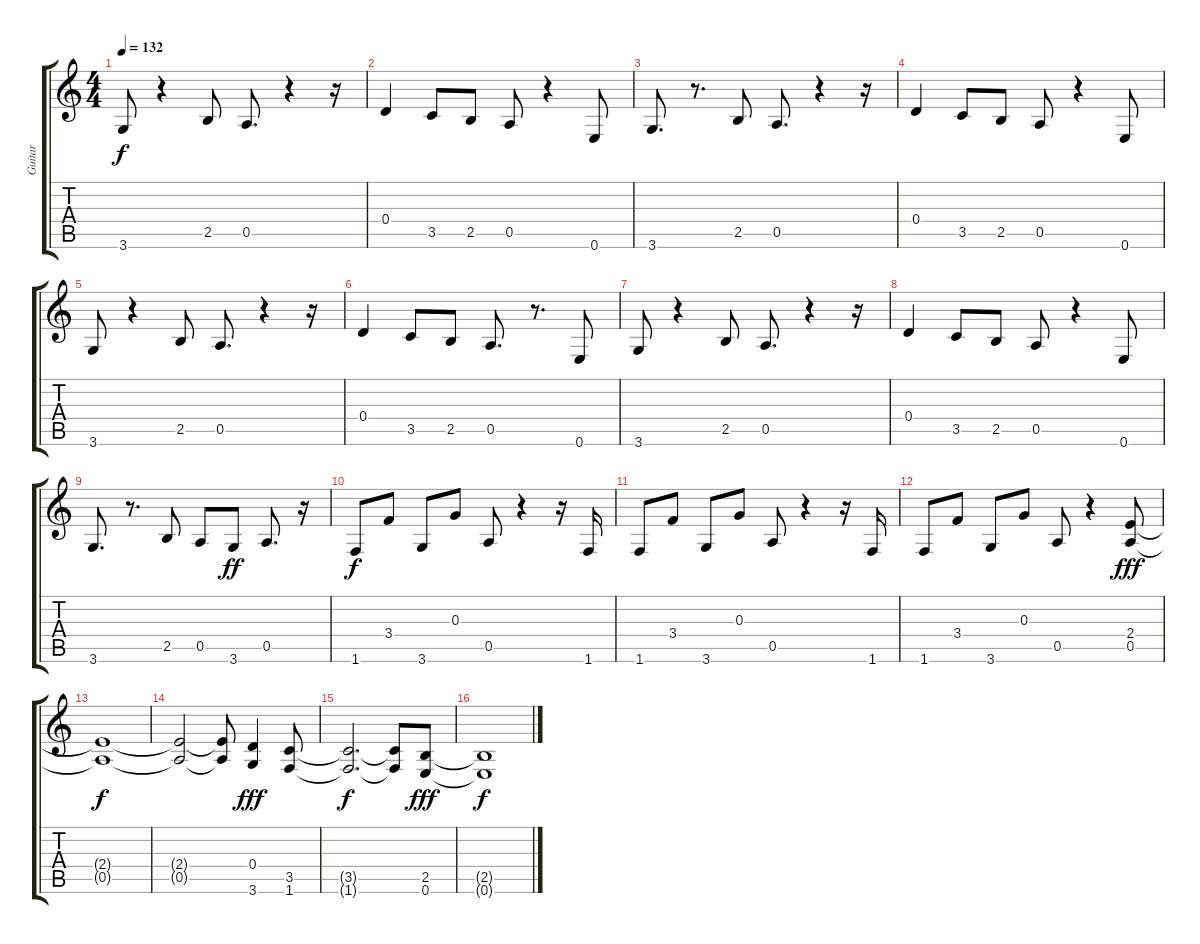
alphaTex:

\track ("Guitar" "Guitar") {instrument electricguitarclean}
\staff {score tabs}
\tuning (E4 B3 G3 D3 A2 E2) {hide}
\ts (4 4)
\tempo 132
\clef g2
\ks c
3.6.8{dy f} r.4 2.5.8 0.5.8{d} r.4 r.16 |
0.4.4 3.5.8 2.5.8 0.5.8 r.4 0.6.8 |
3.6.8{d} r.8{d} 2.5.8 0.5.8{d} r.4 r.16 |
0.4.4 3.5.8 2.5.8 0.5.8 r.4 0.6.8 |
3.6.8 r.4 2.5.8 0.5.8{d} r.4 r.16 |
0.4.4 3.5.8 2.5.8 0.5.8{d} r.8{d} 0.6.8 |
3.6.8 r.4 2.5.8 0.5.8{d} r.4 r.16 |
0.4.4 3.5.8 2.5.8 0.5.8 r.4 0.6.8 |
3.6.8{d} r.8{d} 2.5.8 0.5.8 3.6.8{dy ff} 0.5.8{d} r.16 |
1.6.8{dy f} 3.4.8 3.6.8 0.3.8 0.5.8 r.4 r.16 1.6.16 |
1.6.8 3.4.8 3.6.8 0.3.8 0.5.8 r.4 r.16 1.6.16 |
1.6.8 3.4.8 3.6.8 0.3.8 0.5.8 r.4 (2.4 0.5).8{dy fff} |
(2.4{t} 0.5{t}).1{dy f} |
(2.4{t} 0.5{t}).2 (2.4{t} 0.5{t}).8 (0.4 3.6).4{dy fff} (3.5 1.6).8 |
(3.5{t} 1.6{t}).2{d dy f} (3.5{t} 1.6{t}).8 (2.5 0.6).8{dy fff} |
(2.5{t} 0.6{t}).1{dy f}
